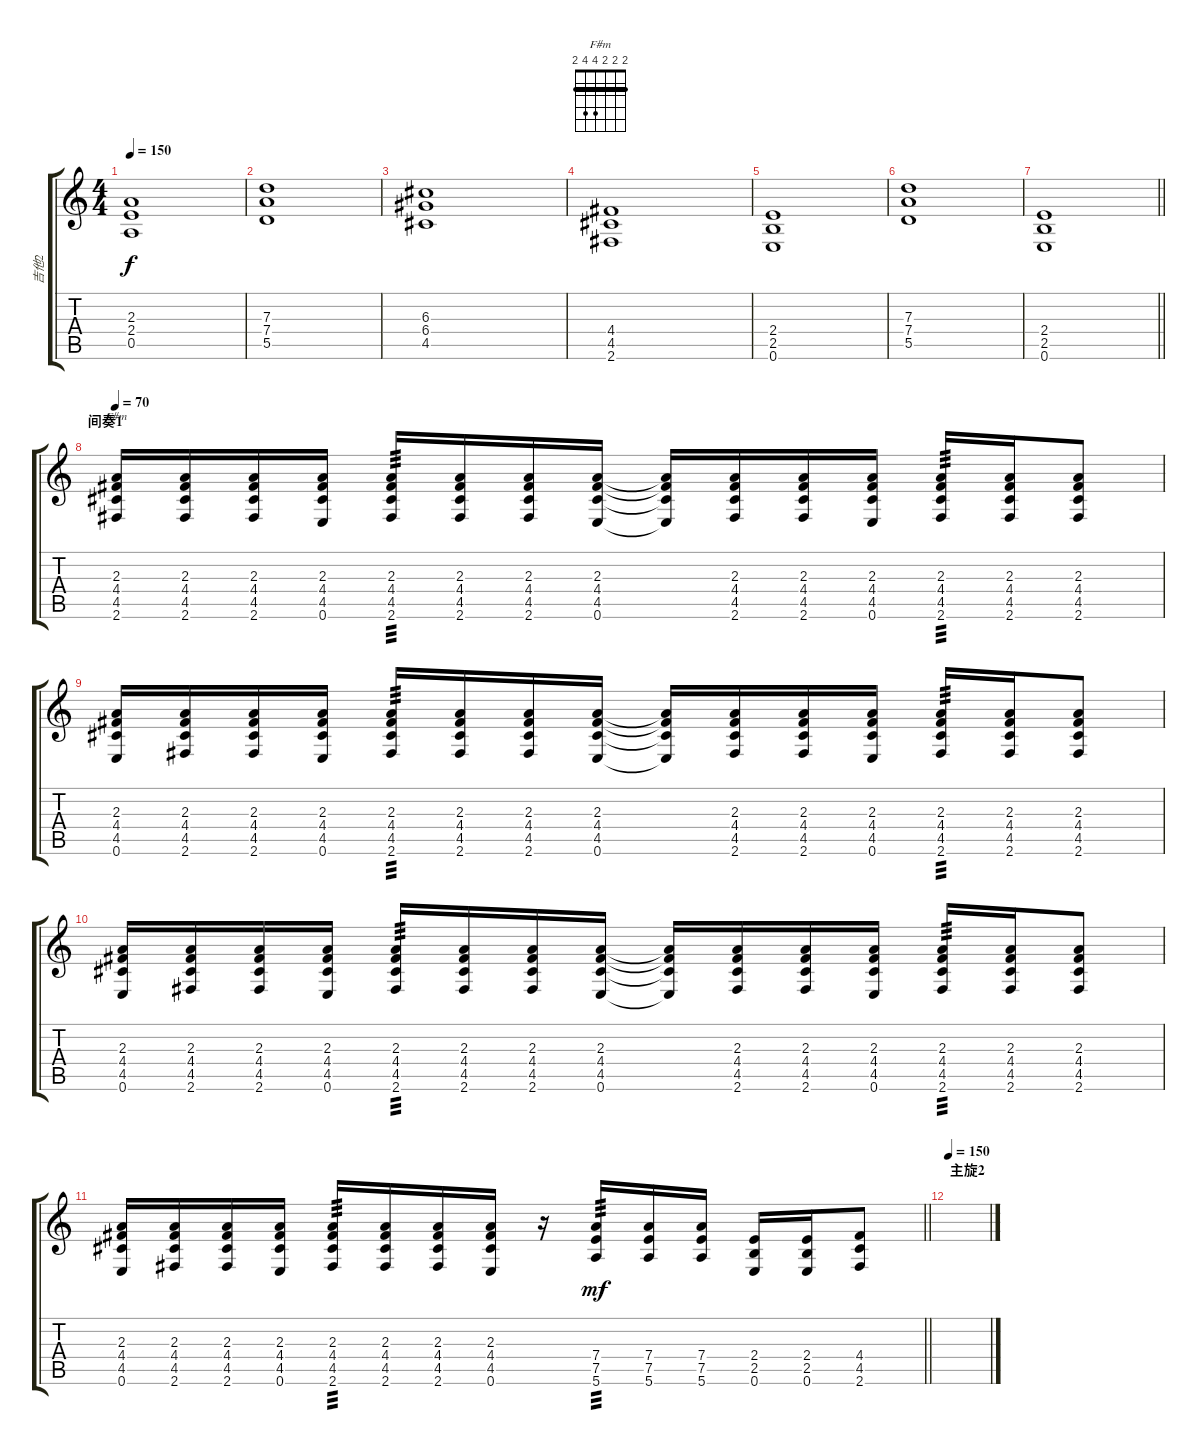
\track ("吉他2" "吉他2") {instrument distortionguitar}
\staff {score tabs}
\tuning (E4 B3 G3 D3 A2 E2) {hide}
\chord ("F#m" 2 2 2 4 4 2) {barre 2}
\ts (4 4)
\tempo 150
\clef g2
\ks c
(2.3 2.4 0.5).1{dy f} |
(7.3 7.4 5.5).1 |
(6.3 6.4 4.5).1 |
(4.4 4.5 2.6).1 |
(2.4 2.5 0.6).1 |
(7.3 7.4 5.5).1 |
\barLineRight lightlight
(2.4 2.5 0.6).1 |
\section ("" "间奏1")
\tempo 70
(2.3 4.4 4.5 2.6).16{ch "F#m"} (2.3 4.4 4.5 2.6).16 (2.3 4.4 4.5 2.6).16 (2.3 4.4 4.5 0.6).16 (2.3 4.4 4.5 2.6).16{tp 3} (2.3 4.4 4.5 2.6).16 (2.3 4.4 4.5 2.6).16 (2.3 4.4 4.5 0.6).16 (2.3{t} 4.4{t} 4.5{t} 0.6{t}).16 (2.3 4.4 4.5 2.6).16 (2.3 4.4 4.5 2.6).16 (2.3 4.4 4.5 0.6).16 (2.3 4.4 4.5 2.6).16{tp 3} (2.3 4.4 4.5 2.6).16 (2.3 4.4 4.5 2.6).8 |
(2.3 4.4 4.5 0.6).16 (2.3 4.4 4.5 2.6).16 (2.3 4.4 4.5 2.6).16 (2.3 4.4 4.5 0.6).16 (2.3 4.4 4.5 2.6).16{tp 3} (2.3 4.4 4.5 2.6).16 (2.3 4.4 4.5 2.6).16 (2.3 4.4 4.5 0.6).16 (2.3{t} 4.4{t} 4.5{t} 0.6{t}).16 (2.3 4.4 4.5 2.6).16 (2.3 4.4 4.5 2.6).16{txt ""} (2.3 4.4 4.5 0.6).16 (2.3 4.4 4.5 2.6).16{tp 3} (2.3 4.4 4.5 2.6).16 (2.3 4.4 4.5 2.6).8 |
(2.3 4.4 4.5 0.6).16 (2.3 4.4 4.5 2.6).16 (2.3 4.4 4.5 2.6).16 (2.3 4.4 4.5 0.6).16 (2.3 4.4 4.5 2.6).16{tp 3} (2.3 4.4 4.5 2.6).16 (2.3 4.4 4.5 2.6).16 (2.3 4.4 4.5 0.6).16 (2.3{t} 4.4{t} 4.5{t} 0.6{t}).16 (2.3 4.4 4.5 2.6).16 (2.3 4.4 4.5 2.6).16 (2.3 4.4 4.5 0.6).16 (2.3 4.4 4.5 2.6).16{tp 3} (2.3 4.4 4.5 2.6).16 (2.3 4.4 4.5 2.6).8 |
\barLineRight lightlight
(2.3 4.4 4.5 0.6).16 (2.3 4.4 4.5 2.6).16 (2.3 4.4 4.5 2.6).16 (2.3 4.4 4.5 0.6).16 (2.3 4.4 4.5 2.6).16{tp 3} (2.3 4.4 4.5 2.6).16 (2.3 4.4 4.5 2.6).16 (2.3 4.4 4.5 0.6).16 r.16 (7.4 7.5 5.6).16{tp 3 dy mf} (7.4 7.5 5.6).16 (7.4 7.5 5.6).16 (2.4 2.5 0.6).16 (2.4 2.5 0.6).16 (4.4 4.5 2.6).8 |
\section ("" "主旋2")
\tempo 150
